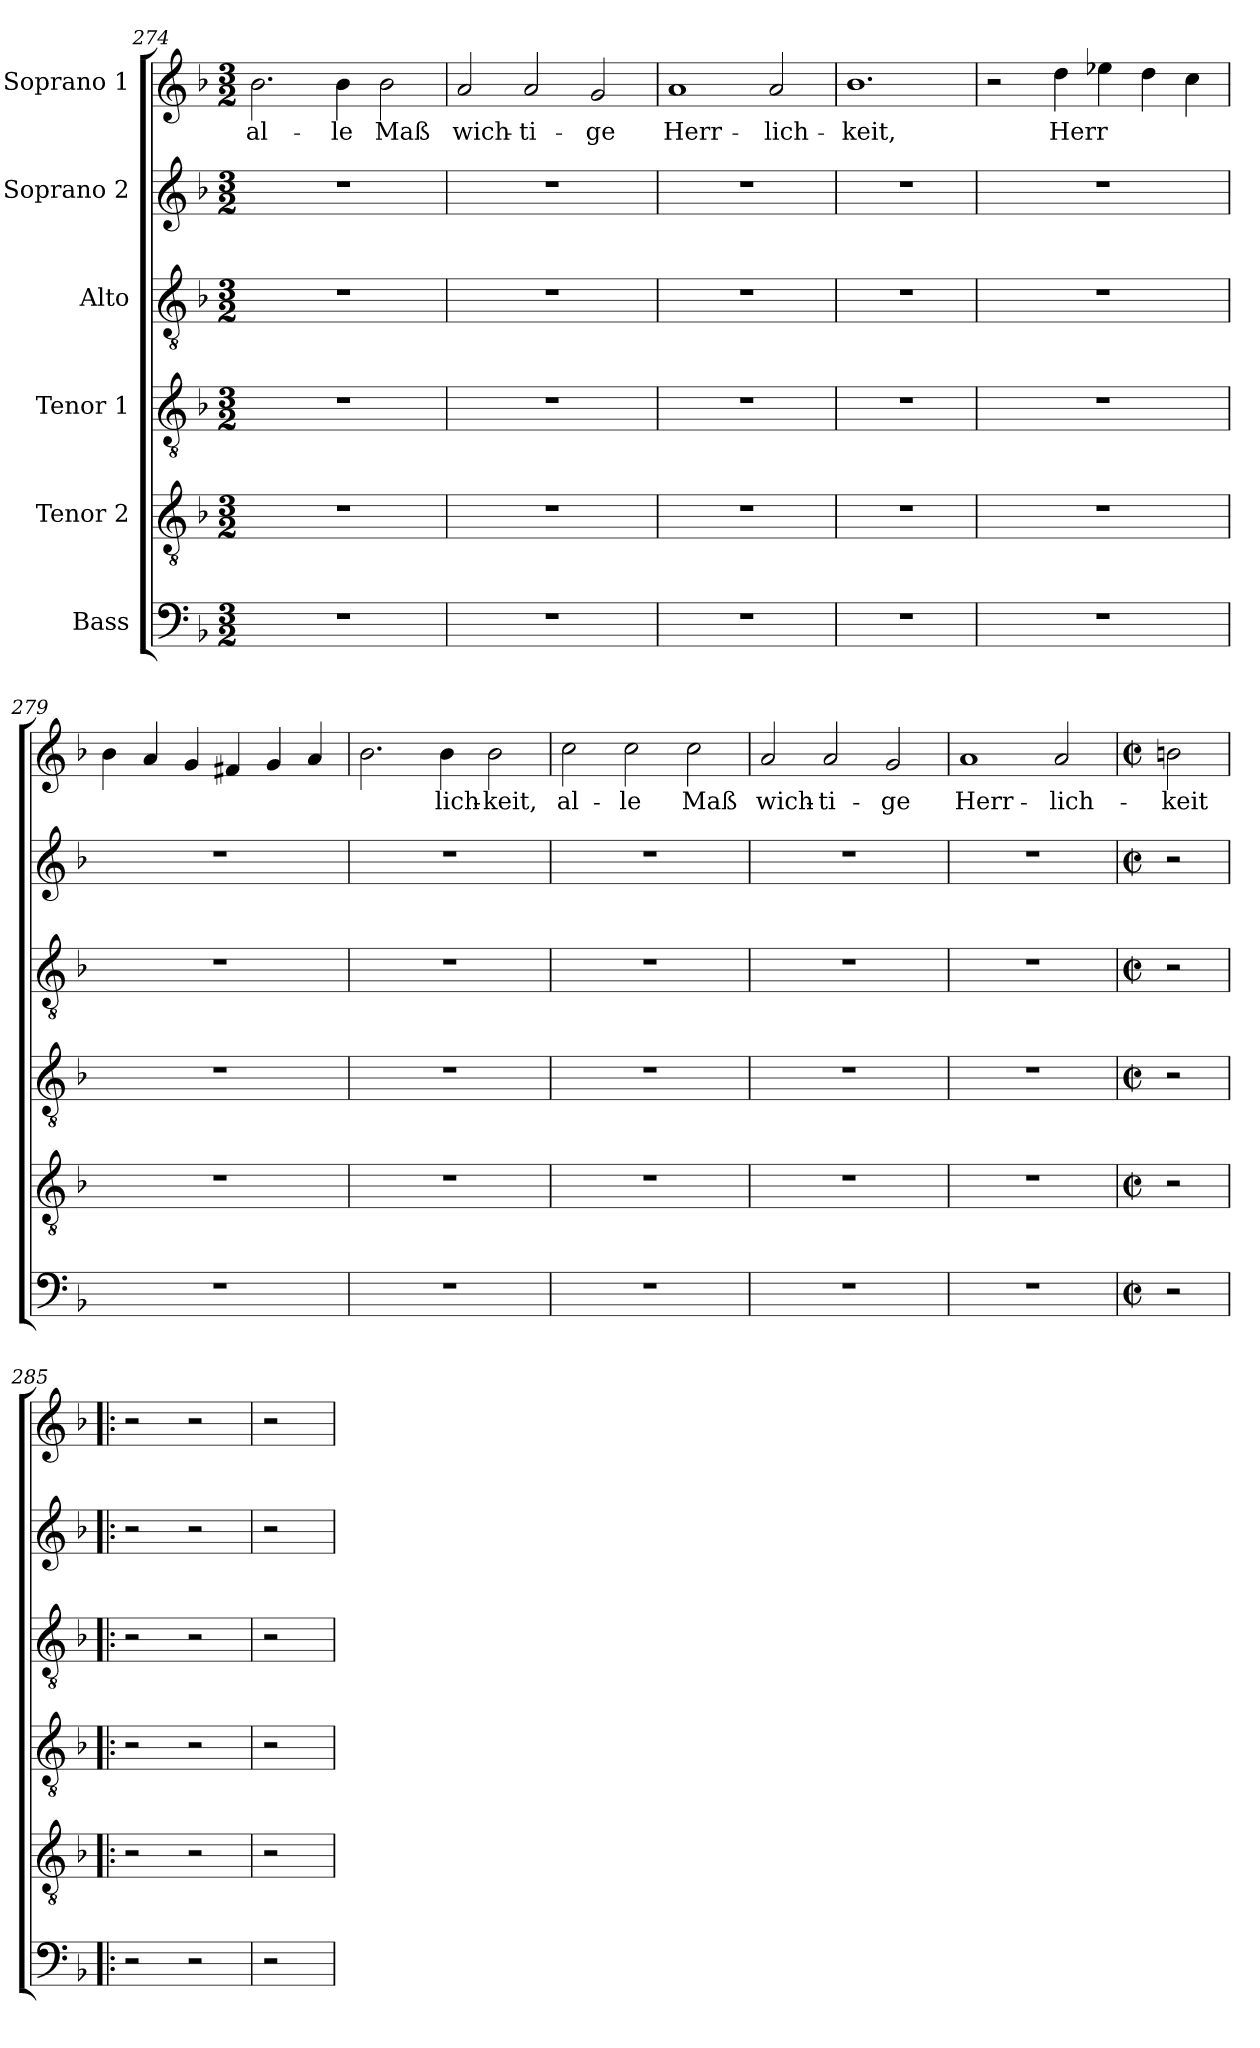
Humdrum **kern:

**kern	**kern	**kern	**kern	**kern	**kern	**text
*part6	*part5	*part4	*part3	*part2	*part1	*part1
*staff6	*staff5	*staff4	*staff3	*staff2	*staff1	*staff1
*I"Bass	*I"Tenor 2	*I"Tenor 1	*I"Alto	*I"Soprano 2	*I"Soprano 1	*
*clefF4	*clefGv2	*clefGv2	*clefGv2	*clefG2	*clefG2	*
*k[b-]	*k[b-]	*k[b-]	*k[b-]	*k[b-]	*k[b-]	*
*F:	*F:	*F:	*F:	*F:	*F:	*
*M3/2	*M3/2	*M3/2	*M3/2	*M3/2	*M3/2	*
=274	=274	=274	=274	=274	=274	=274
!	!	!	!	!	!	!LO:LY:b:cj
1.r	1.r	1.r	1.r	1.r	2.b-\	al-
!	!	!	!	!	!	!LO:LY:b:cj
.	.	.	.	.	4b-\	-le
!	!	!	!	!	!	!LO:LY:b:cj
.	.	.	.	.	2b-\	Maß
=275	=275	=275	=275	=275	=275	=275
!	!	!	!	!	!	!LO:LY:b:cj
1.r	1.r	1.r	1.r	1.r	2a/	wich-
!	!	!	!	!	!	!LO:LY:b:cj
.	.	.	.	.	2a/	-ti-
!	!	!	!	!	!	!LO:LY:b:cj
.	.	.	.	.	2g/	-ge
!!LO:LB:g=z
=276	=276	=276	=276	=276	=276	=276
!	!	!	!	!	!	!LO:LY:b:cj
1.r	1.r	1.r	1.r	1.r	1a	Herr-
!	!	!	!	!	!	!LO:LY:b:cj
.	.	.	.	.	2a/	-lich-
=277	=277	=277	=277	=277	=277	=277
!	!	!	!	!	!	!LO:LY:b:cj
1.r	1.r	1.r	1.r	1.r	1.b-	-keit,
=278	=278	=278	=278	=278	=278	=278
1.r	1.r	1.r	1.r	1.r	2r	.
!	!	!	!	!	!	!LO:LY:b:cj
.	.	.	.	.	4dd\	Herr-
!	!	!	!	!	!	!LO:LY:b:cj
.	.	.	.	.	4ee-X\	--
!	!	!	!	!	!	!LO:LY:b:cj
.	.	.	.	.	4dd\	--
!	!	!	!	!	!	!LO:LY:b:cj
.	.	.	.	.	4cc\	--
=279	=279	=279	=279	=279	=279	=279
!	!	!	!	!	!	!LO:LY:b:cj
1.r	1.r	1.r	1.r	1.r	4b-\	--
!	!	!	!	!	!	!LO:LY:b:cj
.	.	.	.	.	4a/	--
!	!	!	!	!	!	!LO:LY:b:cj
.	.	.	.	.	4g/	--
!	!	!	!	!	!	!LO:LY:b:cj
.	.	.	.	.	4f#X/	--
!	!	!	!	!	!	!LO:LY:b:cj
.	.	.	.	.	4g/	--
!	!	!	!	!	!	!LO:LY:b:cj
.	.	.	.	.	4a/	--
=280	=280	=280	=280	=280	=280	=280
!	!	!	!	!	!	!LO:LY:b:cj
1.r	1.r	1.r	1.r	1.r	2.b-\	--
!	!	!	!	!	!	!LO:LY:b:cj
.	.	.	.	.	4b-\	-lich-
!	!	!	!	!	!	!LO:LY:b:cj
.	.	.	.	.	2b-\	-keit,
=281	=281	=281	=281	=281	=281	=281
!	!	!	!	!	!	!LO:LY:b:cj
1.r	1.r	1.r	1.r	1.r	2cc\	al-
!	!	!	!	!	!	!LO:LY:b:cj
.	.	.	.	.	2cc\	-le
!	!	!	!	!	!	!LO:LY:b:cj
.	.	.	.	.	2cc\	Maß
=282	=282	=282	=282	=282	=282	=282
!	!	!	!	!	!	!LO:LY:b:cj
1.r	1.r	1.r	1.r	1.r	2a/	wich-
!	!	!	!	!	!	!LO:LY:b:cj
.	.	.	.	.	2a/	-ti-
!	!	!	!	!	!	!LO:LY:b:cj
.	.	.	.	.	2g/	-ge
=283	=283	=283	=283	=283	=283	=283
!	!	!	!	!	!	!LO:LY:b:cj
1.r	1.r	1.r	1.r	1.r	1a	Herr-
!	!	!	!	!	!	!LO:LY:b:cj
.	.	.	.	.	2a/	-lich-
!!LO:LB:g=z
=284	=284	=284	=284	=284	=284	=284
*M2/2	*M2/2	*M2/2	*M2/2	*M2/2	*M2/2	*
*met(c|)	*met(c|)	*met(c|)	*met(c|)	*met(c|)	*met(c|)	*
!	!	!	!	!	!	!LO:LY:b:cj
2r	2r	2r	2r	2r	2bn\	-keit
=285!|:	=285!|:	=285!|:	=285!|:	=285!|:	=285!|:	=285!|:
2r	2r	2r	2r	2r	2r	.
2r	2r	2r	2r	2r	2r	.
=286	=286	=286	=286	=286	=286	=286
2r	2r	2r	2r	2r	2r	.
=	=	=	=	=	=	=
*-	*-	*-	*-	*-	*-	*-
